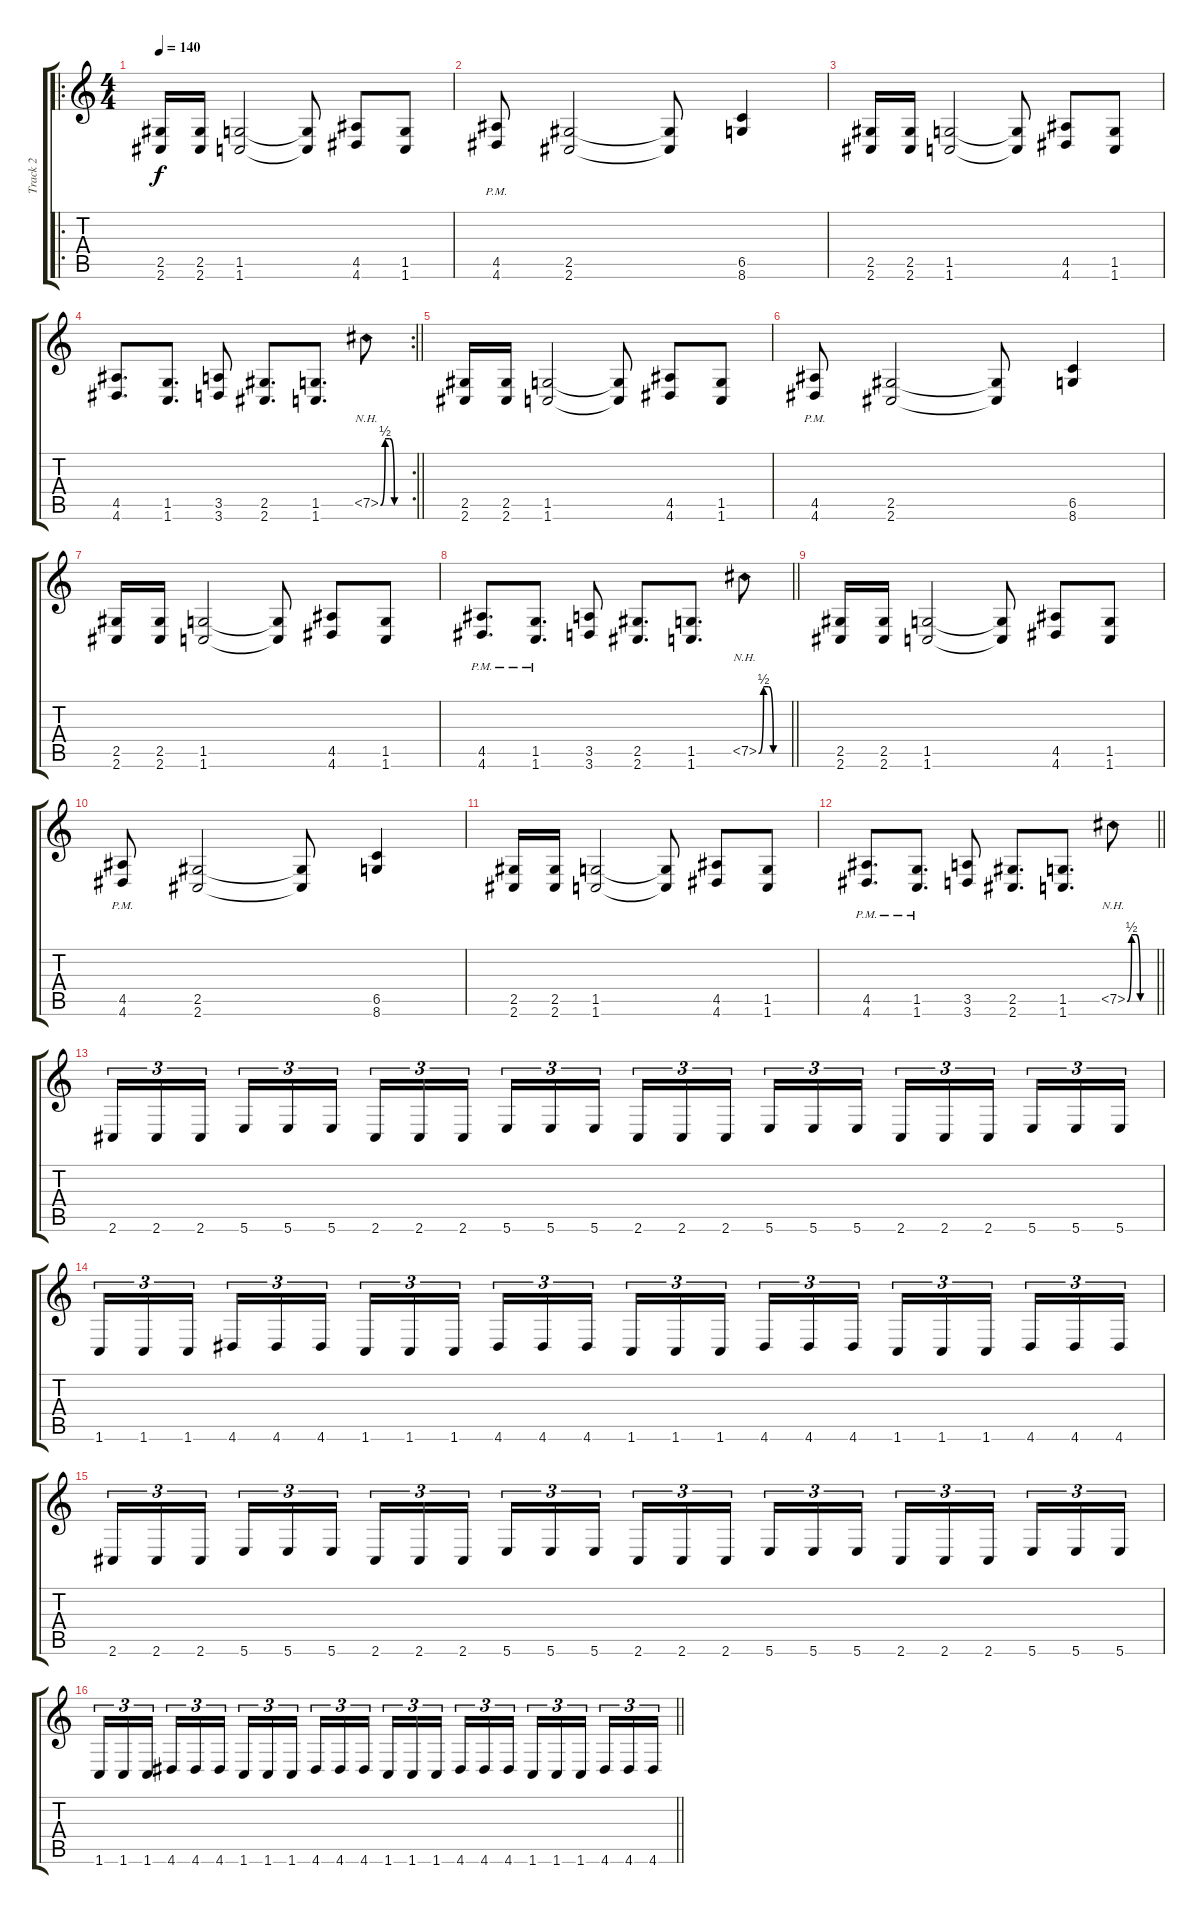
\track ("Track 2" "Track 2") {instrument distortionguitar}
\staff {score tabs}
\tuning (Db4 Ab3 E3 B2 Gb2 B1) {hide}
\ro
\ts (4 4)
\section ("" "")
\tempo 140
\clef g2
\ks c
(2.5 2.6).16{dy f} (2.5 2.6).16 (1.5 1.6).2 (1.5{t} 1.6{t}).8 (4.5 4.6).8 (1.5 1.6).8 |
(4.5{pm} 4.6{pm}).8 (2.5 2.6).2 (2.5{t} 2.6{t}).8 (6.5 8.6).4 |
(2.5 2.6).16 (2.5 2.6).16 (1.5 1.6).2 (1.5{t} 1.6{t}).8 (4.5 4.6).8 (1.5 1.6).8 |
\rc 2
\barLineRight lightlight
(4.5 4.6).8{d} (1.5 1.6).8{d} (3.5 3.6).8 (2.5 2.6).8{d} (1.5 1.6).8{d} 7.5{be (custom 0 0 10 2 20 2 30 0 60 0) nh}.8 |
\section ("" "")
(2.5 2.6).16 (2.5 2.6).16 (1.5 1.6).2 (1.5{t} 1.6{t}).8 (4.5 4.6).8 (1.5 1.6).8 |
(4.5{pm} 4.6{pm}).8 (2.5 2.6).2 (2.5{t} 2.6{t}).8 (6.5 8.6).4 |
(2.5 2.6).16 (2.5 2.6).16 (1.5 1.6).2 (1.5{t} 1.6{t}).8 (4.5 4.6).8 (1.5 1.6).8 |
\barLineRight lightlight
(4.5{pm} 4.6{pm}).8{d} (1.5{pm} 1.6{pm}).8{d} (3.5 3.6).8 (2.5 2.6).8{d} (1.5 1.6).8{d} 7.5{be (custom 0 0 10 2 20 2 30 0 60 0) nh}.8 |
(2.5 2.6).16 (2.5 2.6).16 (1.5 1.6).2 (1.5{t} 1.6{t}).8 (4.5 4.6).8 (1.5 1.6).8 |
(4.5{pm} 4.6{pm}).8 (2.5 2.6).2 (2.5{t} 2.6{t}).8 (6.5 8.6).4 |
(2.5 2.6).16 (2.5 2.6).16 (1.5 1.6).2 (1.5{t} 1.6{t}).8 (4.5 4.6).8 (1.5 1.6).8 |
\barLineRight lightlight
(4.5{pm} 4.6{pm}).8{d} (1.5{pm} 1.6{pm}).8{d} (3.5 3.6).8 (2.5 2.6).8{d} (1.5 1.6).8{d} 7.5{be (custom 0 0 10 2 20 2 30 0 60 0) nh}.8 |
\section ("" "")
2.6.16{tu (3 2)} 2.6.16{tu (3 2)} 2.6.16{tu (3 2) beam splitsecondary} 5.6.16{tu (3 2)} 5.6.16{tu (3 2)} 5.6.16{tu (3 2)} 2.6.16{tu (3 2)} 2.6.16{tu (3 2)} 2.6.16{tu (3 2) beam splitsecondary} 5.6.16{tu (3 2)} 5.6.16{tu (3 2)} 5.6.16{tu (3 2)} 2.6.16{tu (3 2)} 2.6.16{tu (3 2)} 2.6.16{tu (3 2) beam splitsecondary} 5.6.16{tu (3 2)} 5.6.16{tu (3 2)} 5.6.16{tu (3 2)} 2.6.16{tu (3 2)} 2.6.16{tu (3 2)} 2.6.16{tu (3 2) beam splitsecondary} 5.6.16{tu (3 2)} 5.6.16{tu (3 2)} 5.6.16{tu (3 2)} |
1.6.16{tu (3 2)} 1.6.16{tu (3 2)} 1.6.16{tu (3 2) beam splitsecondary} 4.6.16{tu (3 2)} 4.6.16{tu (3 2)} 4.6.16{tu (3 2)} 1.6.16{tu (3 2)} 1.6.16{tu (3 2)} 1.6.16{tu (3 2) beam splitsecondary} 4.6.16{tu (3 2)} 4.6.16{tu (3 2)} 4.6.16{tu (3 2)} 1.6.16{tu (3 2)} 1.6.16{tu (3 2)} 1.6.16{tu (3 2) beam splitsecondary} 4.6.16{tu (3 2)} 4.6.16{tu (3 2)} 4.6.16{tu (3 2)} 1.6.16{tu (3 2)} 1.6.16{tu (3 2)} 1.6.16{tu (3 2) beam splitsecondary} 4.6.16{tu (3 2)} 4.6.16{tu (3 2)} 4.6.16{tu (3 2)} |
2.6.16{tu (3 2)} 2.6.16{tu (3 2)} 2.6.16{tu (3 2) beam splitsecondary} 5.6.16{tu (3 2)} 5.6.16{tu (3 2)} 5.6.16{tu (3 2)} 2.6.16{tu (3 2)} 2.6.16{tu (3 2)} 2.6.16{tu (3 2) beam splitsecondary} 5.6.16{tu (3 2)} 5.6.16{tu (3 2)} 5.6.16{tu (3 2)} 2.6.16{tu (3 2)} 2.6.16{tu (3 2)} 2.6.16{tu (3 2) beam splitsecondary} 5.6.16{tu (3 2)} 5.6.16{tu (3 2)} 5.6.16{tu (3 2)} 2.6.16{tu (3 2)} 2.6.16{tu (3 2)} 2.6.16{tu (3 2) beam splitsecondary} 5.6.16{tu (3 2)} 5.6.16{tu (3 2)} 5.6.16{tu (3 2)} |
\barLineRight lightlight
1.6.16{tu (3 2)} 1.6.16{tu (3 2)} 1.6.16{tu (3 2) beam splitsecondary} 4.6.16{tu (3 2)} 4.6.16{tu (3 2)} 4.6.16{tu (3 2)} 1.6.16{tu (3 2)} 1.6.16{tu (3 2)} 1.6.16{tu (3 2) beam splitsecondary} 4.6.16{tu (3 2)} 4.6.16{tu (3 2)} 4.6.16{tu (3 2)} 1.6.16{tu (3 2)} 1.6.16{tu (3 2)} 1.6.16{tu (3 2) beam splitsecondary} 4.6.16{tu (3 2)} 4.6.16{tu (3 2)} 4.6.16{tu (3 2)} 1.6.16{tu (3 2)} 1.6.16{tu (3 2)} 1.6.16{tu (3 2) beam splitsecondary} 4.6.16{tu (3 2)} 4.6.16{tu (3 2)} 4.6.16{tu (3 2)}
